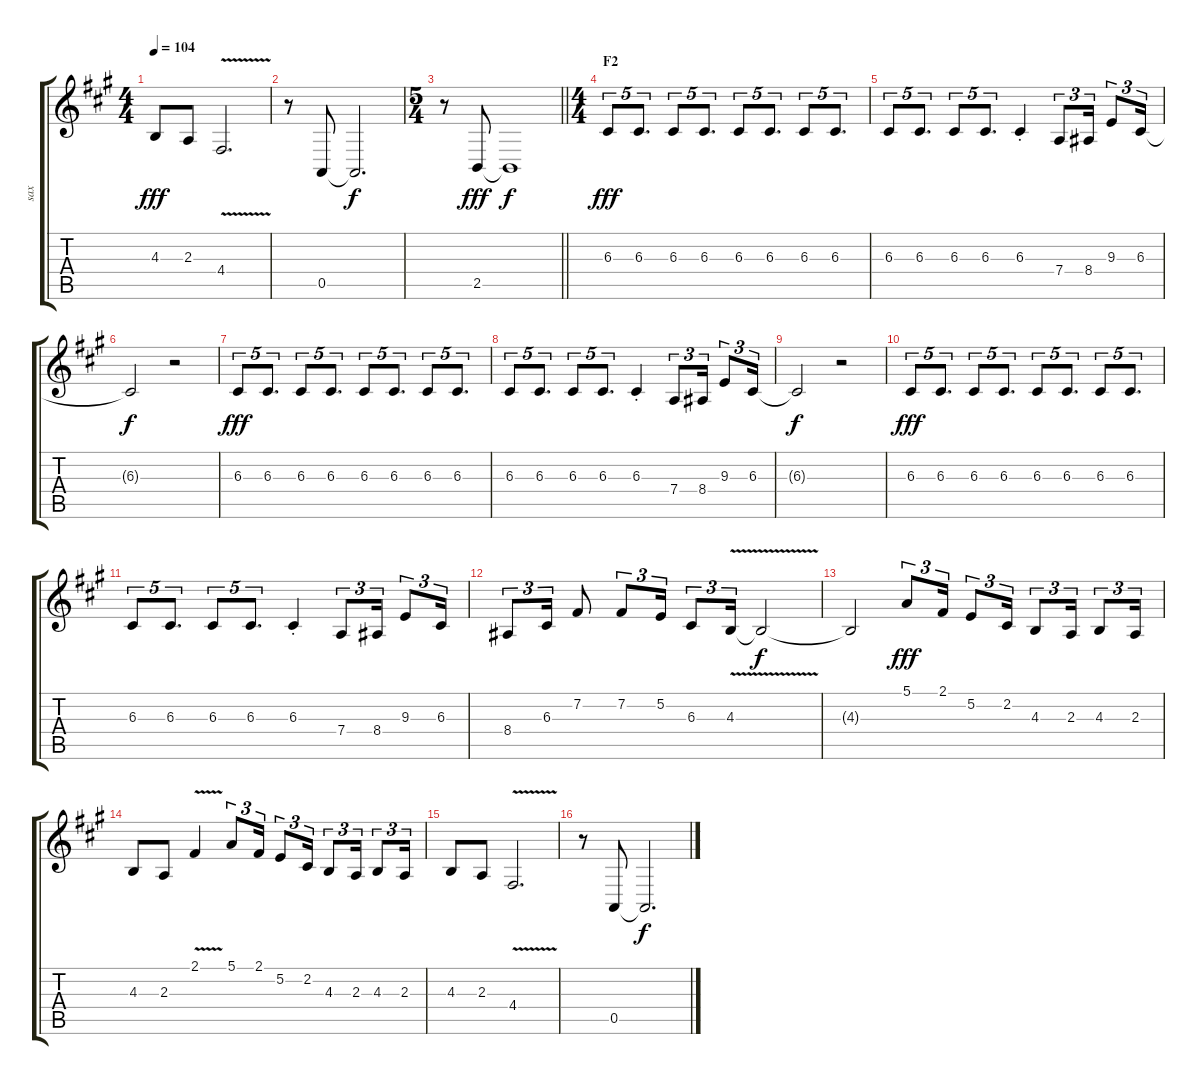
\track ("sax" "sax") {instrument tenorsax}
\staff {score tabs}
\tuning (E4 B3 G3 D3 A2 E2) {hide}
\ts (4 4)
\tempo 104
\clef g2
\ks a
4.3.8{dy fff} 2.3.8 4.4{v}.2{d} |
r.8 0.5.8 0.5{t}.2{d dy f} |
\ts (5 4)
\barLineRight lightlight
r.8 2.5.8{dy fff} 2.5{t}.1{dy f} |
\ts (4 4)
\section ("" "F2")
6.3.8{tu (5 4) dy fff} 6.3.8{d tu (5 4)} 6.3.8{tu (5 4)} 6.3.8{d tu (5 4)} 6.3.8{tu (5 4)} 6.3.8{d tu (5 4)} 6.3.8{tu (5 4)} 6.3.8{d tu (5 4)} |
6.3.8{tu (5 4)} 6.3.8{d tu (5 4)} 6.3.8{tu (5 4)} 6.3.8{d tu (5 4)} 6.3{st}.4 7.4.8{tu (3 2)} 8.4.16{tu (3 2)} 9.3.8{tu (3 2)} 6.3.16{tu (3 2)} |
6.3{t}.2{dy f} r.2 |
6.3.8{tu (5 4) dy fff} 6.3.8{d tu (5 4)} 6.3.8{tu (5 4)} 6.3.8{d tu (5 4)} 6.3.8{tu (5 4)} 6.3.8{d tu (5 4)} 6.3.8{tu (5 4)} 6.3.8{d tu (5 4)} |
6.3.8{tu (5 4)} 6.3.8{d tu (5 4)} 6.3.8{tu (5 4)} 6.3.8{d tu (5 4)} 6.3{st}.4 7.4.8{tu (3 2)} 8.4.16{tu (3 2)} 9.3.8{tu (3 2)} 6.3.16{tu (3 2)} |
6.3{t}.2{dy f} r.2 |
6.3.8{tu (5 4) dy fff} 6.3.8{d tu (5 4)} 6.3.8{tu (5 4)} 6.3.8{d tu (5 4)} 6.3.8{tu (5 4)} 6.3.8{d tu (5 4)} 6.3.8{tu (5 4)} 6.3.8{d tu (5 4)} |
6.3.8{tu (5 4)} 6.3.8{d tu (5 4)} 6.3.8{tu (5 4)} 6.3.8{d tu (5 4)} 6.3{st}.4 7.4.8{tu (3 2)} 8.4.16{tu (3 2)} 9.3.8{tu (3 2)} 6.3.16{tu (3 2)} |
8.4.8{tu (3 2)} 6.3.16{tu (3 2)} 7.2.8 7.2.8{tu (3 2)} 5.2.16{tu (3 2)} 6.3.8{tu (3 2)} 4.3{v}.16{tu (3 2)} 4.3{t}.2{dy f} |
4.3{t}.2 5.1.8{tu (3 2) dy fff} 2.1.16{tu (3 2)} 5.2.8{tu (3 2)} 2.2.16{tu (3 2)} 4.3.8{tu (3 2)} 2.3.16{tu (3 2)} 4.3.8{tu (3 2)} 2.3.16{tu (3 2)} |
4.3.8 2.3.8 2.1{v}.4 5.1.8{tu (3 2)} 2.1.16{tu (3 2)} 5.2.8{tu (3 2)} 2.2.16{tu (3 2)} 4.3.8{tu (3 2)} 2.3.16{tu (3 2)} 4.3.8{tu (3 2)} 2.3.16{tu (3 2)} |
4.3.8 2.3.8 4.4{v}.2{d} |
r.8 0.5.8 0.5{t}.2{d dy f}
